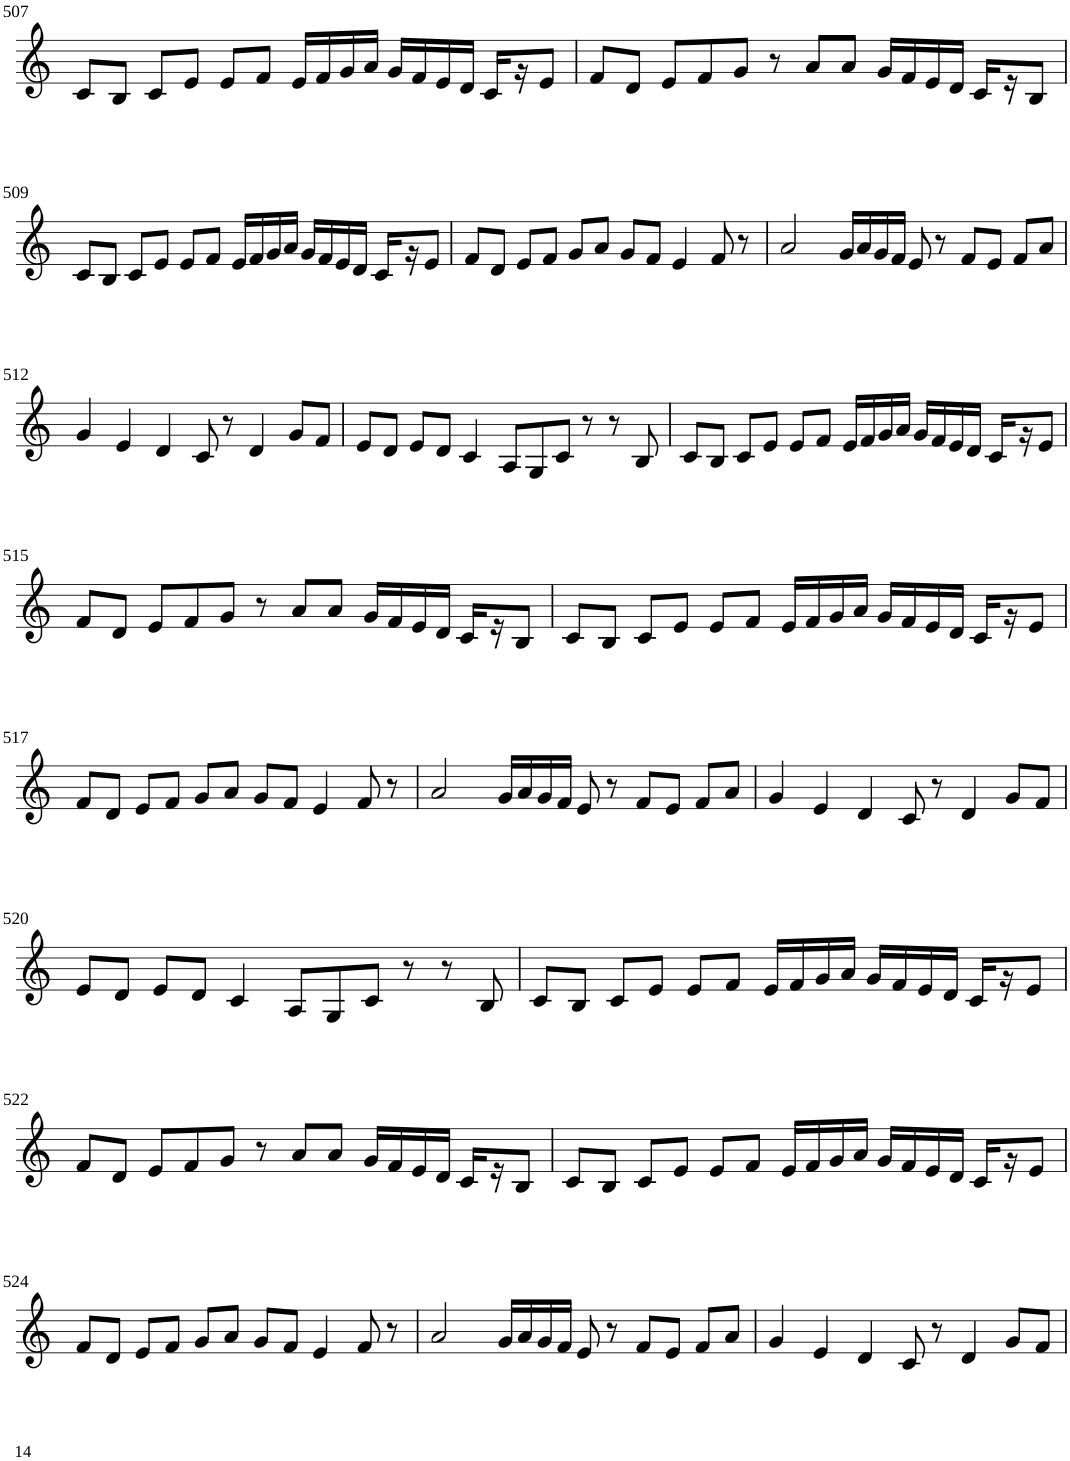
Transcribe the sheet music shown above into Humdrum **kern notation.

**kern
*part1
*staff1
*I"Violin
!!LO:PB:g=z
*clefG2
*k[]
*M6/4
=507
8c/L
8B/J
8c/L
8e/J
8e/L
8f/J
16e/LL
16f/
16g/
16a/JJ
16g/LL
16f/
16e/
16d/JJ
16c/LL
16r
8e/J
=508
8f/L
8d/J
8e/L
8f/
8g/J
8r
8a/L
8a/J
16g/LL
16f/
16e/
16d/JJ
16c/LL
16r
8B/J
!!LO:LB:g=z
=509
8c/L
8B/J
8c/L
8e/J
8e/L
8f/J
16e/LL
16f/
16g/
16a/JJ
16g/LL
16f/
16e/
16d/JJ
16c/LL
16r
8e/J
=510
8f/L
8d/J
8e/L
8f/J
8g/L
8a/J
8g/L
8f/J
4e/
8f/
8r
=511
2a/
16g/LL
16a/
16g/
16f/JJ
8e/
8r
8f/L
8e/J
8f/L
8a/J
!!LO:LB:g=z
=512
4g/
4e/
4d/
8c/
8r
4d/
8g/L
8f/J
=513
8e/L
8d/J
8e/L
8d/J
4c/
8A/L
8G/
8c/J
8r
8r
8B/
=514
8c/L
8B/J
8c/L
8e/J
8e/L
8f/J
16e/LL
16f/
16g/
16a/JJ
16g/LL
16f/
16e/
16d/JJ
16c/LL
16r
8e/J
!!LO:LB:g=z
=515
8f/L
8d/J
8e/L
8f/
8g/J
8r
8a/L
8a/J
16g/LL
16f/
16e/
16d/JJ
16c/LL
16r
8B/J
=516
8c/L
8B/J
8c/L
8e/J
8e/L
8f/J
16e/LL
16f/
16g/
16a/JJ
16g/LL
16f/
16e/
16d/JJ
16c/LL
16r
8e/J
!!LO:LB:g=z
=517
8f/L
8d/J
8e/L
8f/J
8g/L
8a/J
8g/L
8f/J
4e/
8f/
8r
=518
2a/
16g/LL
16a/
16g/
16f/JJ
8e/
8r
8f/L
8e/J
8f/L
8a/J
=519
4g/
4e/
4d/
8c/
8r
4d/
8g/L
8f/J
!!LO:LB:g=z
=520
8e/L
8d/J
8e/L
8d/J
4c/
8A/L
8G/
8c/J
8r
8r
8B/
=521
8c/L
8B/J
8c/L
8e/J
8e/L
8f/J
16e/LL
16f/
16g/
16a/JJ
16g/LL
16f/
16e/
16d/JJ
16c/LL
16r
8e/J
!!LO:LB:g=z
=522
8f/L
8d/J
8e/L
8f/
8g/J
8r
8a/L
8a/J
16g/LL
16f/
16e/
16d/JJ
16c/LL
16r
8B/J
=523
8c/L
8B/J
8c/L
8e/J
8e/L
8f/J
16e/LL
16f/
16g/
16a/JJ
16g/LL
16f/
16e/
16d/JJ
16c/LL
16r
8e/J
!!LO:LB:g=z
=524
8f/L
8d/J
8e/L
8f/J
8g/L
8a/J
8g/L
8f/J
4e/
8f/
8r
=525
2a/
16g/LL
16a/
16g/
16f/JJ
8e/
8r
8f/L
8e/J
8f/L
8a/J
=526
4g/
4e/
4d/
8c/
8r
4d/
8g/L
8f/J
=
*-
